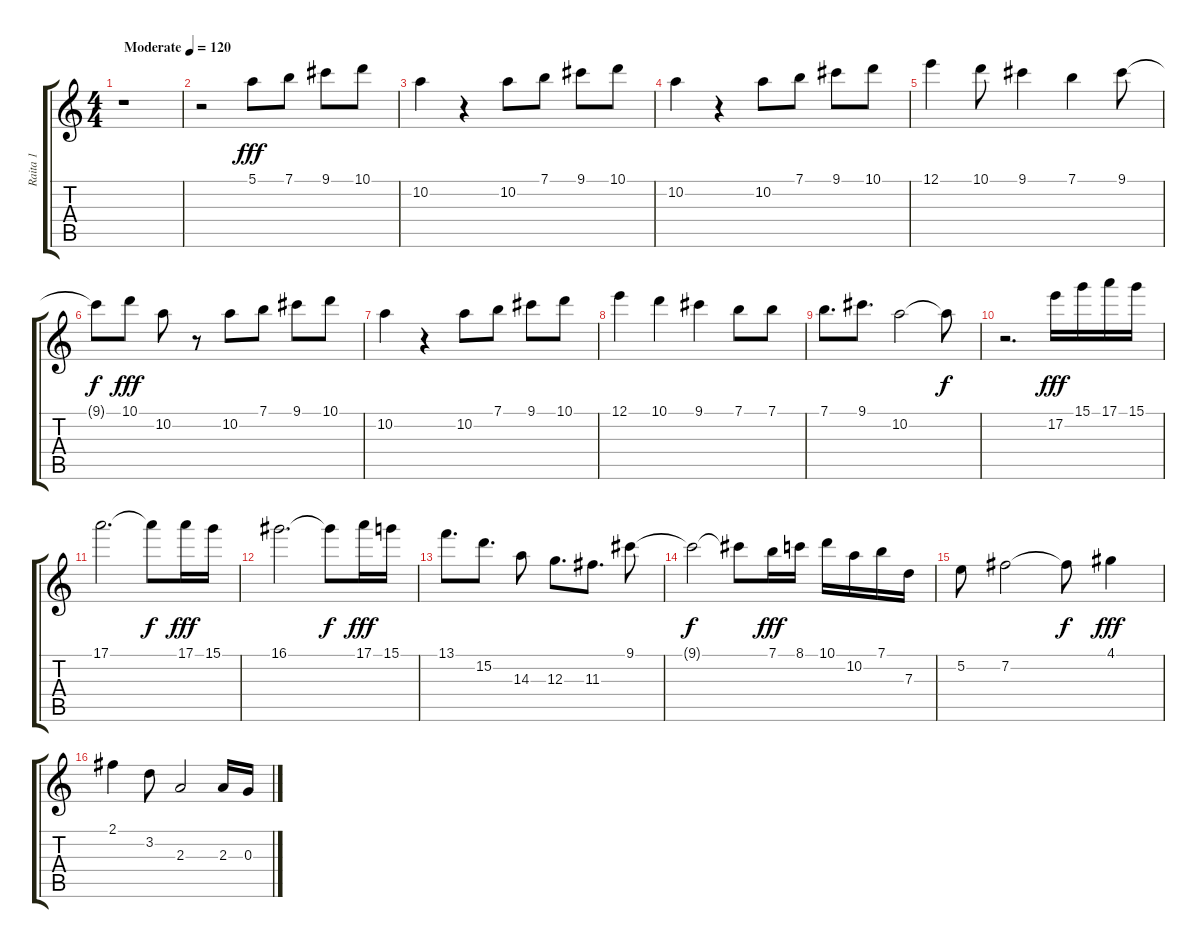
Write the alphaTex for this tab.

\track ("Raita 1" "Raita 1") {instrument electricguitarclean}
\staff {score tabs}
\tuning (E4 B3 G3 D3 A2 E2) {hide}
\ts (4 4)
\tempo (120 "Moderate")
\clef g2
\ks c
r.1{dy fff instrument electricguitarclean} |
r.2 5.1.8 7.1.8 9.1.8 10.1.8 |
10.2.4 r.4 10.2.8 7.1.8 9.1.8 10.1.8 |
10.2.4 r.4 10.2.8 7.1.8 9.1.8 10.1.8 |
12.1.4 10.1.8 9.1.4 7.1.4 9.1.8 |
9.1{t}.8{dy f} 10.1.8{dy fff} 10.2.8 r.8 10.2.8 7.1.8 9.1.8 10.1.8 |
10.2.4 r.4 10.2.8 7.1.8 9.1.8 10.1.8 |
12.1.4 10.1.4 9.1.4 7.1.8 7.1.8 |
7.1.8{d} 9.1.8{d} 10.2.2 10.2{t}.8{dy f} |
r.2{d} 17.2.16{dy fff} 15.1.16 17.1.16 15.1.16 |
17.1.2{d} 17.1{t}.8{dy f} 17.1.16{dy fff} 15.1.16 |
16.1.2{d} 16.1{t}.8{dy f} 17.1.16{dy fff} 15.1.16 |
13.1.8{d} 15.2.8{d} 14.3.8 12.3.8{d} 11.3.8{d} 9.1.8 |
9.1{t}.2{dy f} 9.1{t}.8 7.1.16{dy fff} 8.1.16 10.1.16 10.2.16 7.1.16 7.3.16 |
5.2.8 7.2.2 7.2{t}.8{dy f} 4.1.4{dy fff} |
2.1.4 3.2.8 2.3.2 2.3.16 0.3.16
